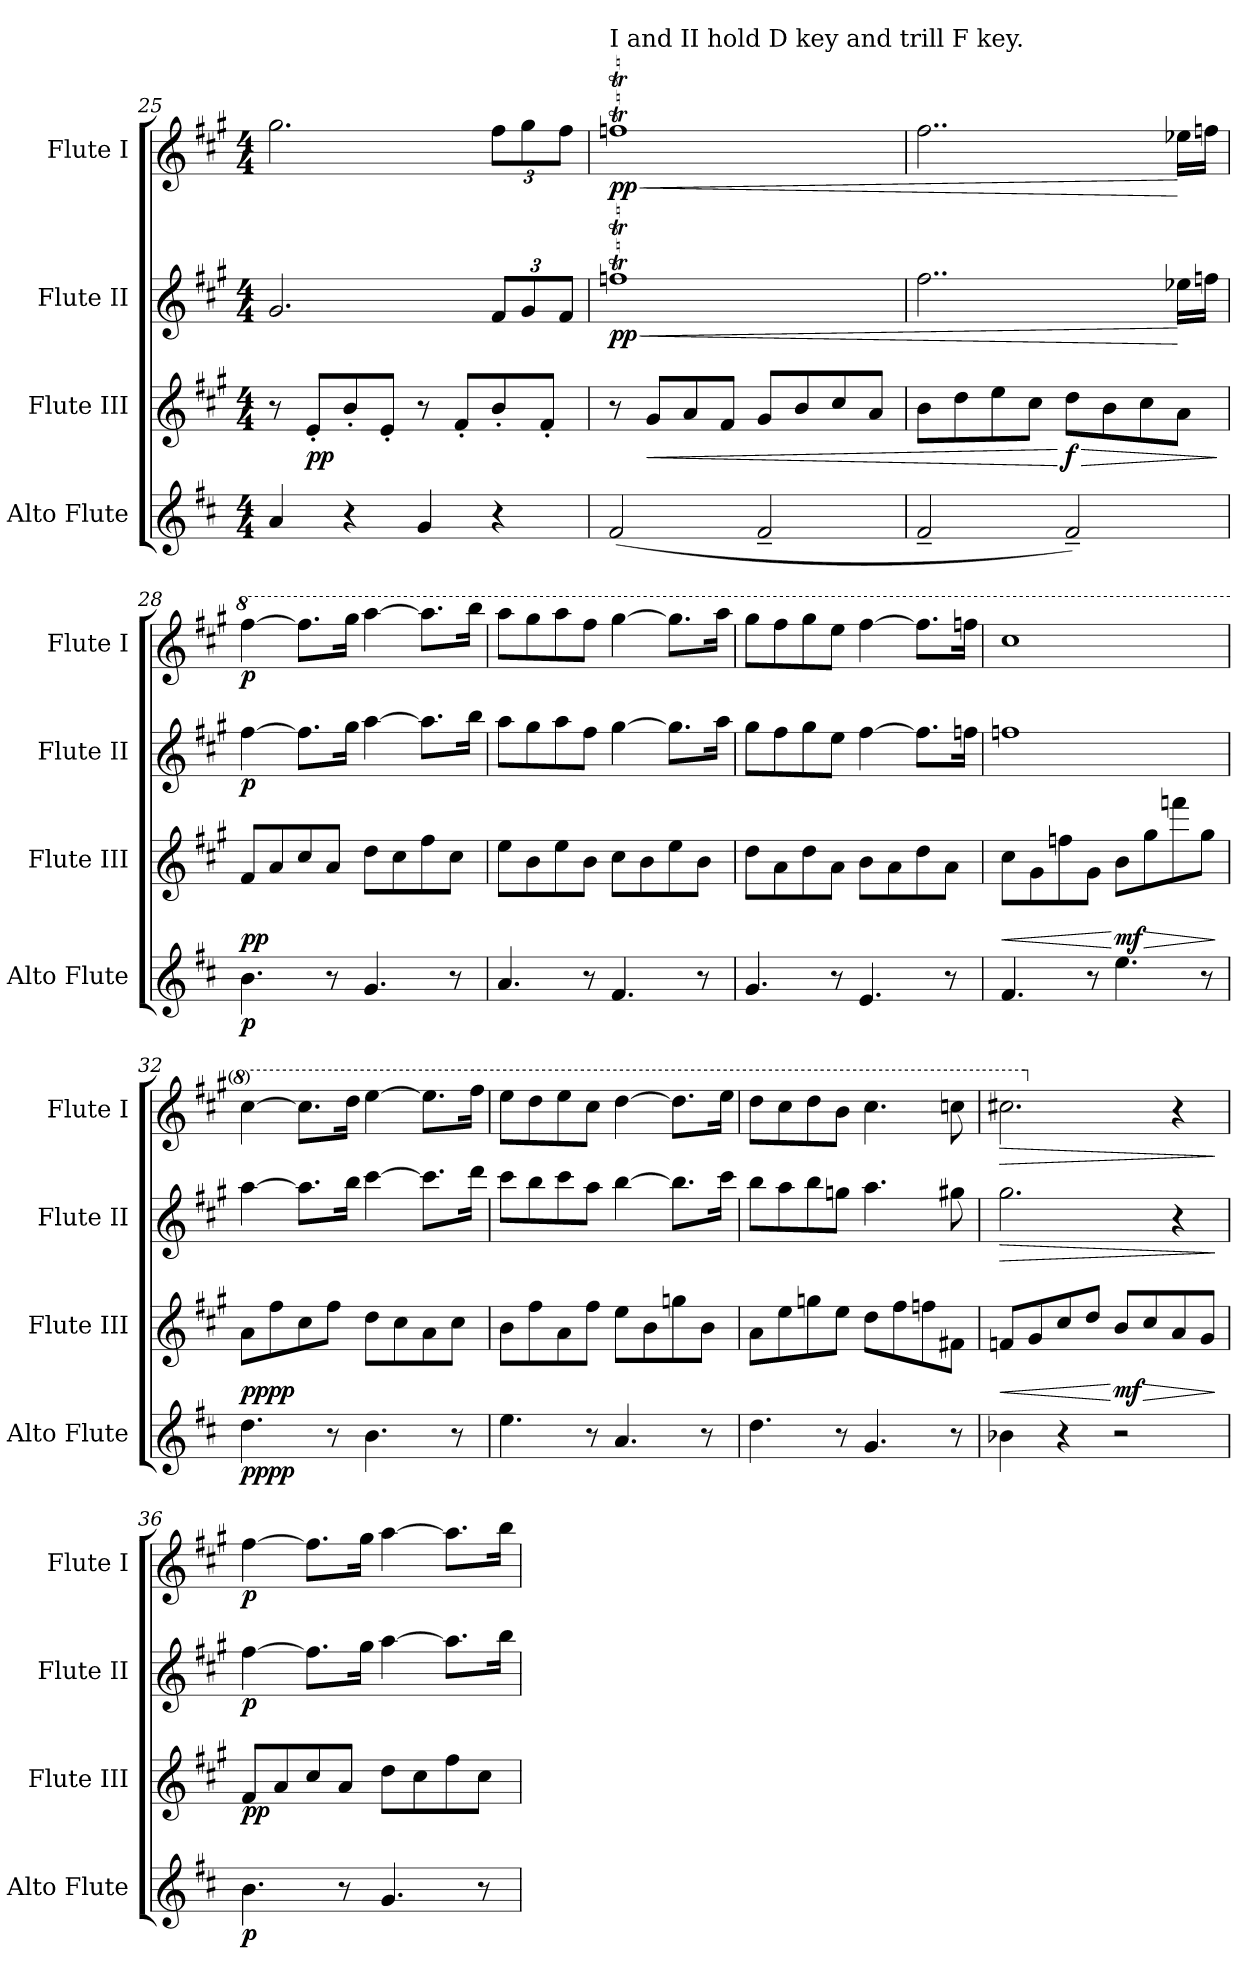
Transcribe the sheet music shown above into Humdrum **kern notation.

**kern	**dynam	**kern	**dynam	**kern	**dynam	**kern	**dynam
*part4	*part4	*part3	*part3	*part2	*part2	*part1	*part1
*staff4	*staff4	*staff3	*staff3	*staff2	*staff2	*staff1	*staff1
*I"Alto Flute	*	*I"Flute III	*	*I"Flute II	*	*I"Flute I	*
*I'Alto Flute	*	*I'Flute III	*	*I'Flute II	*	*I'Flute I	*
*clefG2	*	*clefG2	*	*clefG2	*	*clefG2	*
*ITrd3c5	*	*	*	*	*	*	*
*k[f#c#g#]	*	*k[f#c#g#]	*	*k[f#c#g#]	*	*k[f#c#g#]	*
*M4/4	*	*M4/4	*	*M4/4	*	*M4/4	*
=25	=25	=25	=25	=25	=25	=25	=25
4e/	.	8r	.	2.g#/	.	2.gg#\	.
!	!	!	!LO:DY:b	!	!	!	!
.	.	8e'/L	pp	.	.	.	.
4r	.	8b'/	.	.	.	.	.
.	.	8e'/J	.	.	.	.	.
4d/	.	8r	.	.	.	.	.
.	.	8f#'/L	.	.	.	.	.
*	*	*	*	*Xbrackettup	*	*Xbrackettup	*
4r	.	8b'/	.	12f#/L	.	12ff#\L	.
.	.	.	.	12g#/	.	12gg#\	.
.	.	8f#'/J	.	.	.	.	.
.	.	.	.	12f#/J	.	12ff#\J	.
=26	=26	=26	=26	=26	=26	=26	=26
!	!	!	!	!	!	!LO:TX:t=I and II hold D key and trill F key.	!
!	!	!	!	!	!LO:HP:b	!	!LO:HP:b
!	!	!	!	!	!LO:DY:n=1:b	!	!
!	!	!	!	!	!LO:DY:n=2:b	!	!LO:DY:n=1:b
!	!	!	!	!	!	!	!LO:DY:n=2:b
(>2c#/	.	8r	.	[1ffnT 1gg-XyyT	< p p	[1ffnT 1gg-XyyT	< p p
!	!	!	!LO:HP:b	!	!	!	!
.	.	8g#/L	<	.	.	.	.
.	.	8a/	.	.	.	.	.
.	.	8f#/J	.	.	.	.	.
2c#~/	.	8g#/L	.	.	.	.	.
.	.	8b/	.	.	.	.	.
.	.	8cc#/	.	.	.	.	.
.	.	8a/J	.	.	.	.	.
=27	=27	=27	=27	=27	=27	=27	=27
2c#~/	.	8b\L	.	2..ff\]TTT 2..gg-X\yyTTT	.	2..ff\]TTT 2..gg-X\yyTTT	.
.	.	8dd\	.	.	.	.	.
.	.	8ee\	.	.	.	.	.
.	.	8cc#\J	.	.	.	.	.
!	!	!	!LO:HP:n=1:b	!	!	!	!
!	!	!	!LO:DY:n=1:b	!	!	!	!
2c#~/)	.	8dd\L	[ > f	.	.	.	.
.	.	8b\	.	.	.	.	.
.	.	8cc#\	.	.	.	.	.
.	.	8a\J	.	16ee-X\LL	[	16ee-X\LL	[
.	.	.	.	16ffn\JJ	.	16ffn\JJ	.
.	.	.	]	.	.	.	.
=28	=28	=28	=28	=28	=28	=28	=28
*	*	*	*	*	*	*8va	*
!	!LO:DY:b	!	!LO:DY:b	!	!LO:DY:b	!	!LO:DY:b
4.f#\	p	8f#/L	pp	[4ff#\	p	[4fff#\	p
.	.	8a/	.	.	.	.	.
.	.	8cc#/	.	8.ff#\L]	.	8.fff#\L]	.
8r	.	8a/J	.	.	.	.	.
.	.	.	.	16gg#\Jk	.	16ggg#\Jk	.
4.d/	.	8dd\L	.	[4aa\	.	[4aaa\	.
.	.	8cc#\	.	.	.	.	.
.	.	8ff#\	.	8.aa\L]	.	8.aaa\L]	.
8r	.	8cc#\J	.	.	.	.	.
.	.	.	.	16bb\Jk	.	16bbb\Jk	.
=29	=29	=29	=29	=29	=29	=29	=29
4.e/	.	8ee\L	.	8aa\L	.	8aaa\L	.
.	.	8b\	.	8gg#\	.	8ggg#\	.
.	.	8ee\	.	8aa\	.	8aaa\	.
8r	.	8b\J	.	8ff#\J	.	8fff#\J	.
4.c#/	.	8cc#\L	.	[4gg#\	.	[4ggg#\	.
.	.	8b\	.	.	.	.	.
.	.	8ee\	.	8.gg#\L]	.	8.ggg#\L]	.
8r	.	8b\J	.	.	.	.	.
.	.	.	.	16aa\Jk	.	16aaa\Jk	.
=30	=30	=30	=30	=30	=30	=30	=30
4.d/	.	8dd\L	.	8gg#\L	.	8ggg#\L	.
.	.	8a\	.	8ff#\	.	8fff#\	.
.	.	8dd\	.	8gg#\	.	8ggg#\	.
8r	.	8a\J	.	8ee\J	.	8eee\J	.
4.B/	.	8b\L	.	[4ff#\	.	[4fff#\	.
.	.	8a\	.	.	.	.	.
.	.	8dd\	.	8.ff#\L]	.	8.fff#\L]	.
8r	.	8a\J	.	.	.	.	.
.	.	.	.	16ffn\Jk	.	16fffn\Jk	.
=31	=31	=31	=31	=31	=31	=31	=31
!	!	!	!LO:HP:b	!	!	!	!
4.c#/	.	8cc#\L	<	1ffn	.	1ccc#	.
.	.	8g#\	.	.	.	.	.
.	.	8ffn\	.	.	.	.	.
8r	.	8g#\J	.	.	.	.	.
!	!	!	!LO:DY:n=1:b	!	!	!	!
4.b\	.	8b\L	[ mf	.	.	.	.
!	!	!	!LO:HP:b	!	!	!	!
.	.	8gg#\	>	.	.	.	.
.	.	8fffn\	.	.	.	.	.
8r	.	8gg#\J	.	.	.	.	.
.	.	.	]	.	.	.	.
=32	=32	=32	=32	=32	=32	=32	=32
!	!LO:DY:b	!	!	!	!	!	!
!	!LO:DY:n=1:b	!	!LO:DY:b	!	!	!	!
!	!	!	!LO:DY:n=1:b	!	!	!	!
4.a\	pp pp	8a\L	pp pp	[4aa\	.	[4ccc#\	.
.	.	8ff#\	.	.	.	.	.
.	.	8cc#\	.	8.aa\L]	.	8.ccc#\L]	.
8r	.	8ff#\J	.	.	.	.	.
.	.	.	.	16bb\Jk	.	16ddd\Jk	.
4.f#\	.	8dd\L	.	[4ccc#\	.	[4eee\	.
.	.	8cc#\	.	.	.	.	.
.	.	8a\	.	8.ccc#\L]	.	8.eee\L]	.
8r	.	8cc#\J	.	.	.	.	.
.	.	.	.	16ddd\Jk	.	16fff#\Jk	.
=33	=33	=33	=33	=33	=33	=33	=33
4.b\	.	8b\L	.	8ccc#\L	.	8eee\L	.
.	.	8ff#\	.	8bb\	.	8ddd\	.
.	.	8a\	.	8ccc#\	.	8eee\	.
8r	.	8ff#\J	.	8aa\J	.	8ccc#\J	.
4.e/	.	8ee\L	.	[4bb\	.	[4ddd\	.
.	.	8b\	.	.	.	.	.
.	.	8ggn\	.	8.bb\L]	.	8.ddd\L]	.
8r	.	8b\J	.	.	.	.	.
.	.	.	.	16ccc#\Jk	.	16eee\Jk	.
=34	=34	=34	=34	=34	=34	=34	=34
4.a\	.	8a\L	.	8bb\L	.	8ddd\L	.
.	.	8ee\	.	8aa\	.	8ccc#\	.
.	.	8ggn\	.	8bb\	.	8ddd\	.
8r	.	8ee\J	.	8ggn\J	.	8bb\J	.
4.d/	.	8dd\L	.	4.aa\	.	4.ccc#\	.
.	.	8ff#\	.	.	.	.	.
.	.	8ffn\	.	.	.	.	.
8r	.	8f#X\J	.	8gg#X\	.	8cccn\	.
=35	=35	=35	=35	=35	=35	=35	=35
!	!	!	!LO:HP:b	!	!LO:HP:b	!	!LO:HP:b
4fn\	.	8fn/L	<	2.gg#\	>	2.ccc#X\	>
.	.	8g#/	.	.	.	.	.
4r	.	8cc#/	.	.	.	.	.
.	.	8dd/J	.	.	.	.	.
!	!	!	!LO:DY:n=1:b	!	!	!	!
2r	.	8b/L	[ mf	.	.	.	.
!	!	!	!LO:HP:b	!	!	!	!
.	.	8cc#/	>	.	.	.	.
*	*	*	*	*	*	*X8va	*
.	.	8a/	.	4r	.	4r	.
.	.	8g#/J	.	.	.	.	.
.	.	.	]	.	]	.	]
=36	=36	=36	=36	=36	=36	=36	=36
!	!LO:DY:b	!	!LO:DY:b	!	!LO:DY:b	!	!LO:DY:b
4.f#\	p	8f#/L	pp	[4ff#\	p	[4ff#\	p
.	.	8a/	.	.	.	.	.
.	.	8cc#/	.	8.ff#\L]	.	8.ff#\L]	.
8r	.	8a/J	.	.	.	.	.
.	.	.	.	16gg#\Jk	.	16gg#\Jk	.
4.d/	.	8dd\L	.	[4aa\	.	[4aa\	.
.	.	8cc#\	.	.	.	.	.
.	.	8ff#\	.	8.aa\L]	.	8.aa\L]	.
8r	.	8cc#\J	.	.	.	.	.
.	.	.	.	16bb\Jk	.	16bb\Jk	.
=	=	=	=	=	=	=	=
*-	*-	*-	*-	*-	*-	*-	*-
